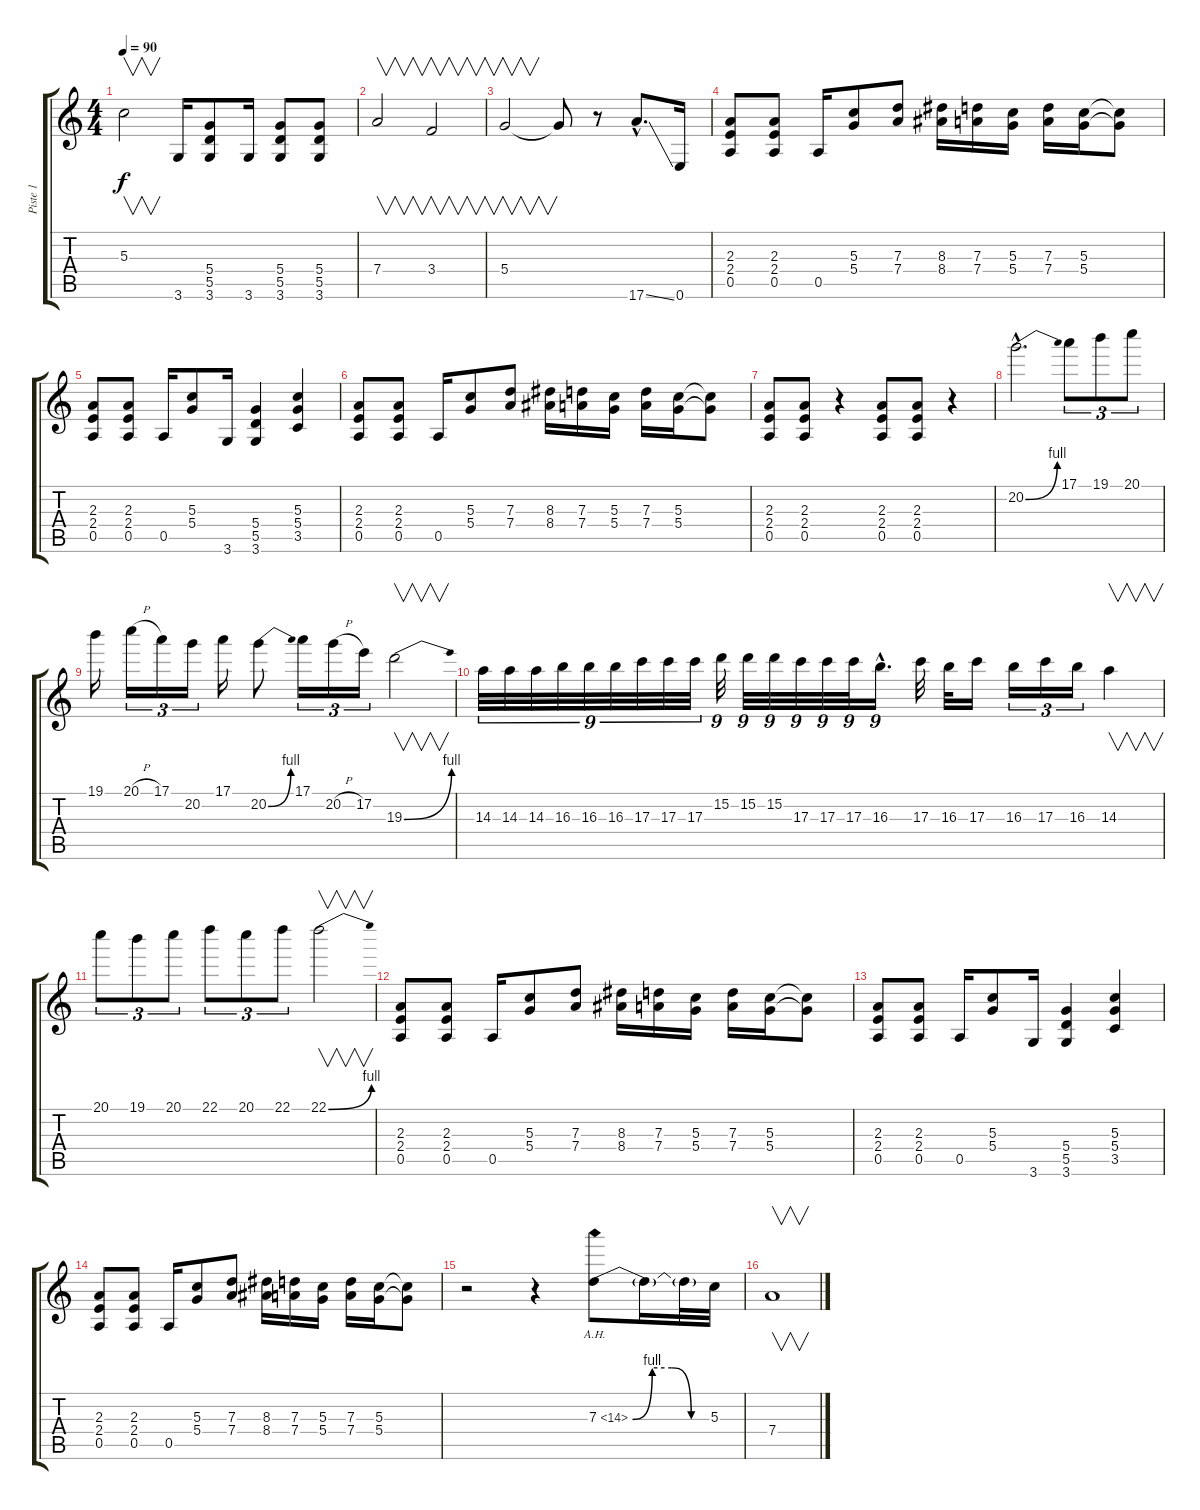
\track ("Piste 1" "Piste 1") {instrument overdrivenguitar}
\staff {score tabs}
\tuning (E4 B3 G3 D3 A2 E2) {hide}
\ts (4 4)
\tempo 90
\clef g2
\ks c
5.3.2{v dy f} 3.6.16 (5.4 5.5 3.6).8 3.6.16 (5.4 5.5 3.6).8 (5.4 5.5 3.6).8 |
7.4.2{v} 3.4.2{v} |
5.4.2{v} 5.4{t}.8 r.8 17.6{ss hac}.8{d} 0.6.16 |
(2.3 2.4 0.5).8 (2.3 2.4 0.5).8 0.5.16 (5.3 5.4).8 (7.3 7.4).8 (8.3 8.4).16 (7.3 7.4).16 (5.3 5.4).16 (7.3 7.4).16 (5.3 5.4).16 (5.3{t} 5.4{t}).8 |
(2.3 2.4 0.5).8 (2.3 2.4 0.5).8 0.5.16 (5.3 5.4).8 3.6.16 (5.4 5.5 3.6).4 (5.3 5.4 3.5).4 |
(2.3 2.4 0.5).8 (2.3 2.4 0.5).8 0.5.16 (5.3 5.4).8 (7.3 7.4).8 (8.3 8.4).16 (7.3 7.4).16 (5.3 5.4).16 (7.3 7.4).16 (5.3 5.4).16 (5.3{t} 5.4{t}).8 |
(2.3 2.4 0.5).8 (2.3 2.4 0.5).8 r.4 (2.3 2.4 0.5).8 (2.3 2.4 0.5).8 r.4 |
20.2{be (bend 0 0 60 4) hac}.2{d} 17.1.8{tu (3 2)} 19.1.8{tu (3 2)} 20.1.8{tu (3 2)} |
19.1.16 20.1{h}.16{tu (3 2)} 17.1.16{tu (3 2)} 20.2.16{tu (3 2)} 17.1.16 20.2{be (bend 0 0 60 4)}.8 17.1.16{tu (3 2)} 20.2{h}.16{tu (3 2)} 17.2.16{tu (3 2)} 19.3{be (bend 0 0 60 4)}.2{v} |
14.3.32{tu (9 8)} 14.3.32{tu (9 8)} 14.3.32{tu (9 8)} 16.3.32{tu (9 8)} 16.3.32{tu (9 8)} 16.3.32{tu (9 8)} 17.3.32{tu (9 8)} 17.3.32{tu (9 8)} 17.3.32{tu (9 8)} 15.2.32{tu (9 8)} 15.2.32{tu (9 8)} 15.2.32{tu (9 8)} 17.3.32{tu (9 8)} 17.3.32{tu (9 8)} 17.3.32{tu (9 8)} 16.3{hac}.16{d tu (9 8)} 17.3.32 16.3.32 17.3.16 16.3.16{tu (3 2)} 17.3.16{tu (3 2)} 16.3.16{tu (3 2)} 14.3.4{v} |
20.1.8{tu (3 2)} 19.1.8{tu (3 2)} 20.1.8{tu (3 2)} 22.1.8{tu (3 2)} 20.1.8{tu (3 2)} 22.1.8{tu (3 2)} 22.1{be (bend 0 0 60 4)}.2{v} |
(2.3 2.4 0.5).8 (2.3 2.4 0.5).8 0.5.16 (5.3 5.4).8 (7.3 7.4).8 (8.3 8.4).16 (7.3 7.4).16 (5.3 5.4).16 (7.3 7.4).16 (5.3 5.4).16 (5.3{t} 5.4{t}).8 |
(2.3 2.4 0.5).8 (2.3 2.4 0.5).8 0.5.16 (5.3 5.4).8 3.6.16 (5.4 5.5 3.6).4 (5.3 5.4 3.5).4 |
(2.3 2.4 0.5).8 (2.3 2.4 0.5).8 0.5.16 (5.3 5.4).8 (7.3 7.4).8 (8.3 8.4).16 (7.3 7.4).16 (5.3 5.4).16 (7.3 7.4).16 (5.3 5.4).16 (5.3{t} 5.4{t}).8 |
r.2 r.4 7.3{be (custom 0 0 15 4 30 4 45 0 60 0) ah 7}.8 7.3{t}.16 7.3{t}.32 5.3.32 |
7.4.1{v}
